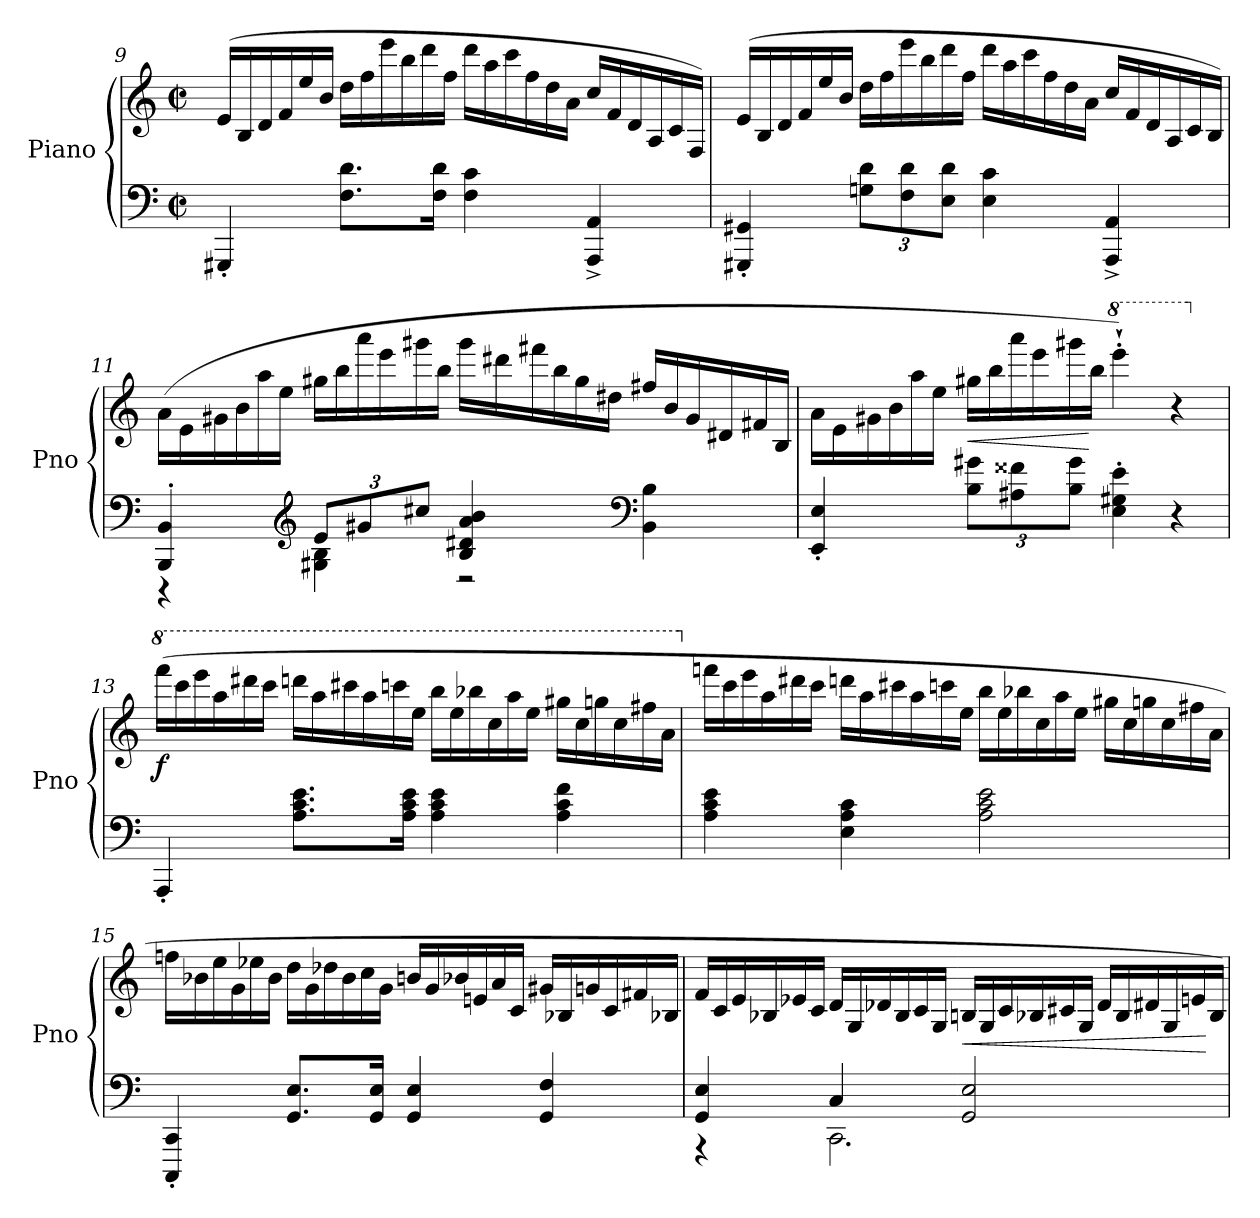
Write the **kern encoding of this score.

**kern	**kern	**dynam
*part1	*part1	*part1
*staff2	*staff1	*staff1/2
*I"Piano	*	*
*I'Pno	*	*
*clefF4	*clefG2	*
*k[]	*k[]	*
*M4/4	*M4/4	*
*met(c|)	*met(c|)	*
*	*Xtuplet	*
=9	=9	=9
4GGG#X'/	(>24e/LL	.
.	24B/	.
.	24d/	.
.	24f/	.
.	24ee/	.
.	24b/JJ	.
!	!	!LO:DY:b=2
8.F\ 8.d\L	24dd\LL	other-dynamics
.	24ff\	.
.	24eee\	.
.	24bb\	.
.	24ddd\	.
16F\ 16d\Jk	.	.
.	24ff\JJ	.
4F\ 4c\	24ddd\LL	.
.	24aa\	.
.	24ccc\	.
.	24ff\	.
.	24dd\	.
.	24a\JJ	.
4AAA/^ 4AA/^	24cc/LL	.
.	24f/	.
.	24d/	.
.	24A/	.
.	24c/	.
.	24F/JJ)	.
!!LO:PB:g=z
=10	=10	=10
4GGG#X/' 4GG#X/'	(>24e/LL	.
.	24B/	.
.	24d/	.
.	24f/	.
.	24ee/	.
.	24b/JJ	.
*Xbrackettup	*	*
12Gn\ 12d\L	24dd\LL	.
.	24ff\	.
12F\ 12d\	24eee\	.
.	24bb\	.
12E\ 12d\J	24ddd\	.
.	24ff\JJ	.
4E\ 4c\	24ddd\LL	.
.	24aa\	.
.	24ccc\	.
.	24ff\	.
.	24dd\	.
.	24a\JJ	.
4AAA/^ 4AA/^	24cc/LL	.
.	24f/	.
.	24d/	.
.	24A/	.
.	24c/	.
.	24B/JJ)	.
!!LO:LB:g=z
=11	=11	=11
*^	*	*
4BBB/' 4BB/'	4r	(>24a\LL	.
.	.	24e\	.
.	.	24g#X\	.
.	.	24b\	.
.	.	24aa\	.
.	.	24ee\JJ	.
*clefG2	*	*	*
12e/L	4G#X\ 4B\	24gg#X\LL	.
.	.	24bb\	.
12g#X/	.	24aaa\	.
.	.	24eee\	.
12cc#X/J	.	24ggg#X\	.
.	.	24bb\JJ	.
4B/ 4d#X/ 4a/ 4b/	2r	24ggg#\LL	.
.	.	24ddd#X\	.
.	.	24fff#X\	.
.	.	24bb\	.
.	.	24gg#\	.
.	.	24dd#X\JJ	.
*clefF4	*	*	*
4BB\ 4B\	.	24ff#X/LL	.
.	.	24b/	.
.	.	24g#/	.
.	.	24d#X/	.
.	.	24f#X/	.
.	.	24B/JJ	.
*v	*v	*	*
=12	=12	=12
4EE/' 4E/'	24a\LL	.
.	24e\	.
.	24g#X\	.
.	24b\	.
.	24aa\	.
.	24ee\JJ	.
!	!	!LO:HP:b
12B\ 12g#X\L	24gg#X\LL	<
.	24bb\	.
12A#X\ 12f##X\	24aaa\	.
.	24eee\	.
12B\ 12g#\J	24ggg#X\	.
.	24bb\JJ	[
*	*8va	*
4E\' 4G#X\' 4e\'	4eeee'`\)	.
4r	4r	.
!!LO:LB:g=z
=13	=13	=13
*	*X8va	*
*	*8va	*
!	!	!LO:DY:b
4AAA'/	(>24ffff\LL	f
.	24cccc\	.
.	24eeee\	.
.	24aaa\	.
.	24dddd#X\	.
.	24cccc\JJ	.
8.A\ 8.c\ 8.e\L	24ddddn\LL	.
.	24aaa\	.
.	24cccc#X\	.
.	24aaa\	.
.	24ccccn\	.
16A\ 16c\ 16e\Jk	.	.
.	24eee\JJ	.
4A\ 4c\ 4e\	24bbb\LL	.
.	24eee\	.
.	24bbb-X\	.
.	24ccc\	.
.	24aaa\	.
.	24eee\JJ	.
4A\ 4c\ 4f\	24ggg#X\LL	.
.	24ccc\	.
.	24gggn\	.
.	24ccc\	.
.	24fff#X\	.
.	24aa\JJ	.
!!LO:LB:g=z
=14	=14	=14
*	*X8va	*
4A\ 4c\ 4e\	24fffn\LL	.
.	24ccc\	.
.	24eee\	.
.	24aa\	.
.	24ddd#X\	.
.	24ccc\JJ	.
4E\ 4A\ 4c\	24dddn\LL	.
.	24aa\	.
.	24ccc#X\	.
.	24aa\	.
.	24cccn\	.
.	24ee\JJ	.
2A\ 2c\ 2e\	24bb\LL	.
.	24ee\	.
.	24bb-X\	.
.	24cc\	.
.	24aa\	.
.	24ee\JJ	.
.	24gg#X\LL	.
.	24cc\	.
.	24ggn\	.
.	24cc\	.
.	24ff#X\	.
.	24a\JJ	.
!!LO:LB:g=z
=15	=15	=15
!	!	!LO:DY:b
4CCC/' 4CC/'	24ffn\LL	other-dynamics
.	24b-X\	.
.	24ee\	.
.	24g\	.
.	24ee-X\	.
.	24b-\JJ	.
8.GG/ 8.E/L	24dd\LL	.
.	24g\	.
.	24dd-X\	.
.	24b-\	.
.	24cc\	.
16GG/ 16E/Jk	.	.
.	24g\JJ	.
4GG/ 4E/	24bn/LL	.
.	24g/	.
.	24b-X/	.
.	24en/	.
.	24a/	.
.	24c/JJ	.
4GG/ 4F/	24g#X/LL	.
.	24B-X/	.
.	24gn/	.
.	24c/	.
.	24f#X/	.
.	24B-X/JJ	.
!!LO:PB:g=z
=16	=16	=16
*^	*	*
4GG/ 4E/	4r	24f/LL	.
.	.	24c/	.
.	.	24e/	.
.	.	24B-X/	.
.	.	24e-X/	.
.	.	24c/JJ	.
4C/	2.CC\	24d/LL	.
.	.	24G/	.
.	.	24d-X/	.
.	.	24B-/	.
.	.	24c/	.
.	.	24G/JJ	.
!	!	!	!LO:HP:b
2GG/ 2E/	.	24Bn/LL	<
.	.	24G/	.
.	.	24c/	.
.	.	24B-X/	.
.	.	24c#X/	.
.	.	24G/JJ	.
.	.	24d-/LL	.
.	.	24B-/	.
.	.	24d#X/	.
.	.	24G/	.
.	.	24en/	.
.	.	24B-/JJ)	[
*v	*v	*	*
=	=	=
*-	*-	*-
